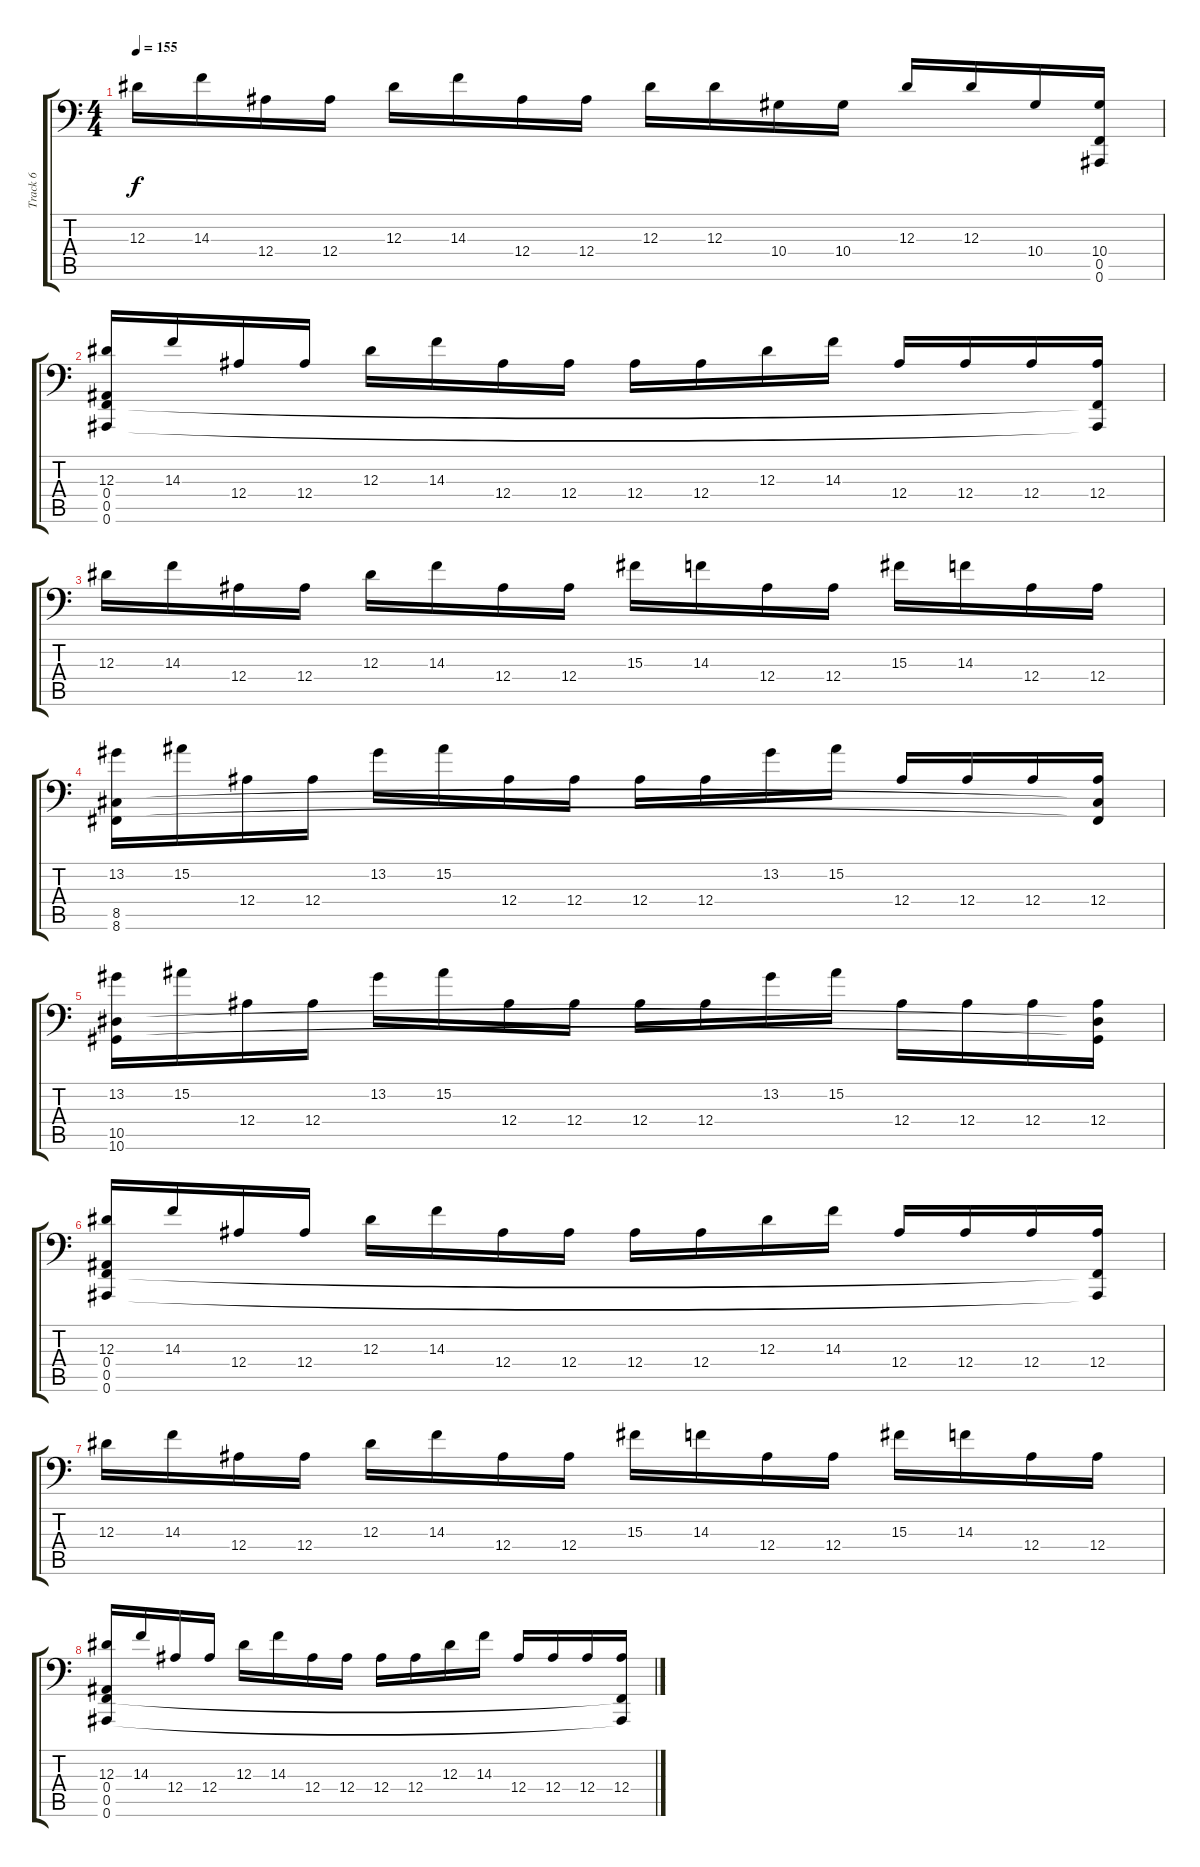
\track ("Track 6" "Track 6") {instrument lead2sawtooth}
\staff {score tabs}
\tuning (C4 G3 Eb3 Bb2 F2 Bb1) {hide}
\ts (4 4)
\tempo 155
\clef f4
\ks c
12.3.16{dy f} 14.3.16 12.4.16 12.4.16 12.3.16 14.3.16 12.4.16 12.4.16 12.3.16 12.3.16 10.4.16 10.4.16 12.3.16 12.3.16 10.4.16 (10.4 0.5{t} 0.6{t}).16 |
(12.3 0.4 0.5 0.6).16 14.3.16 12.4.16 12.4.16 12.3.16 14.3.16 12.4.16 12.4.16 12.4.16 12.4.16 12.3.16 14.3.16 12.4.16 12.4.16 12.4.16 (12.4 0.5{t} 0.6{t}).16 |
12.3.16 14.3.16 12.4.16 12.4.16 12.3.16 14.3.16 12.4.16 12.4.16 15.3.16 14.3.16 12.4.16 12.4.16 15.3.16 14.3.16 12.4.16 12.4.16 |
(13.2 8.5 8.6).16 15.2.16 12.4.16 12.4.16 13.2.16 15.2.16 12.4.16 12.4.16 12.4.16 12.4.16 13.2.16 15.2.16 12.4.16 12.4.16 12.4.16 (12.4 8.5{t} 8.6{t}).16 |
(13.2 10.5 10.6).16 15.2.16 12.4.16 12.4.16 13.2.16 15.2.16 12.4.16 12.4.16 12.4.16 12.4.16 13.2.16 15.2.16 12.4.16 12.4.16 12.4.16 (12.4 10.5{t} 10.6{t}).16 |
(12.3 0.4 0.5 0.6).16 14.3.16 12.4.16 12.4.16 12.3.16 14.3.16 12.4.16 12.4.16 12.4.16 12.4.16 12.3.16 14.3.16 12.4.16 12.4.16 12.4.16 (12.4 0.5{t} 0.6{t}).16 |
12.3.16 14.3.16 12.4.16 12.4.16 12.3.16 14.3.16 12.4.16 12.4.16 15.3.16 14.3.16 12.4.16 12.4.16 15.3.16 14.3.16 12.4.16 12.4.16 |
(12.3 0.4 0.5 0.6).16 14.3.16 12.4.16 12.4.16 12.3.16 14.3.16 12.4.16 12.4.16 12.4.16 12.4.16 12.3.16 14.3.16 12.4.16 12.4.16 12.4.16 (12.4 0.5{t} 0.6{t}).16
